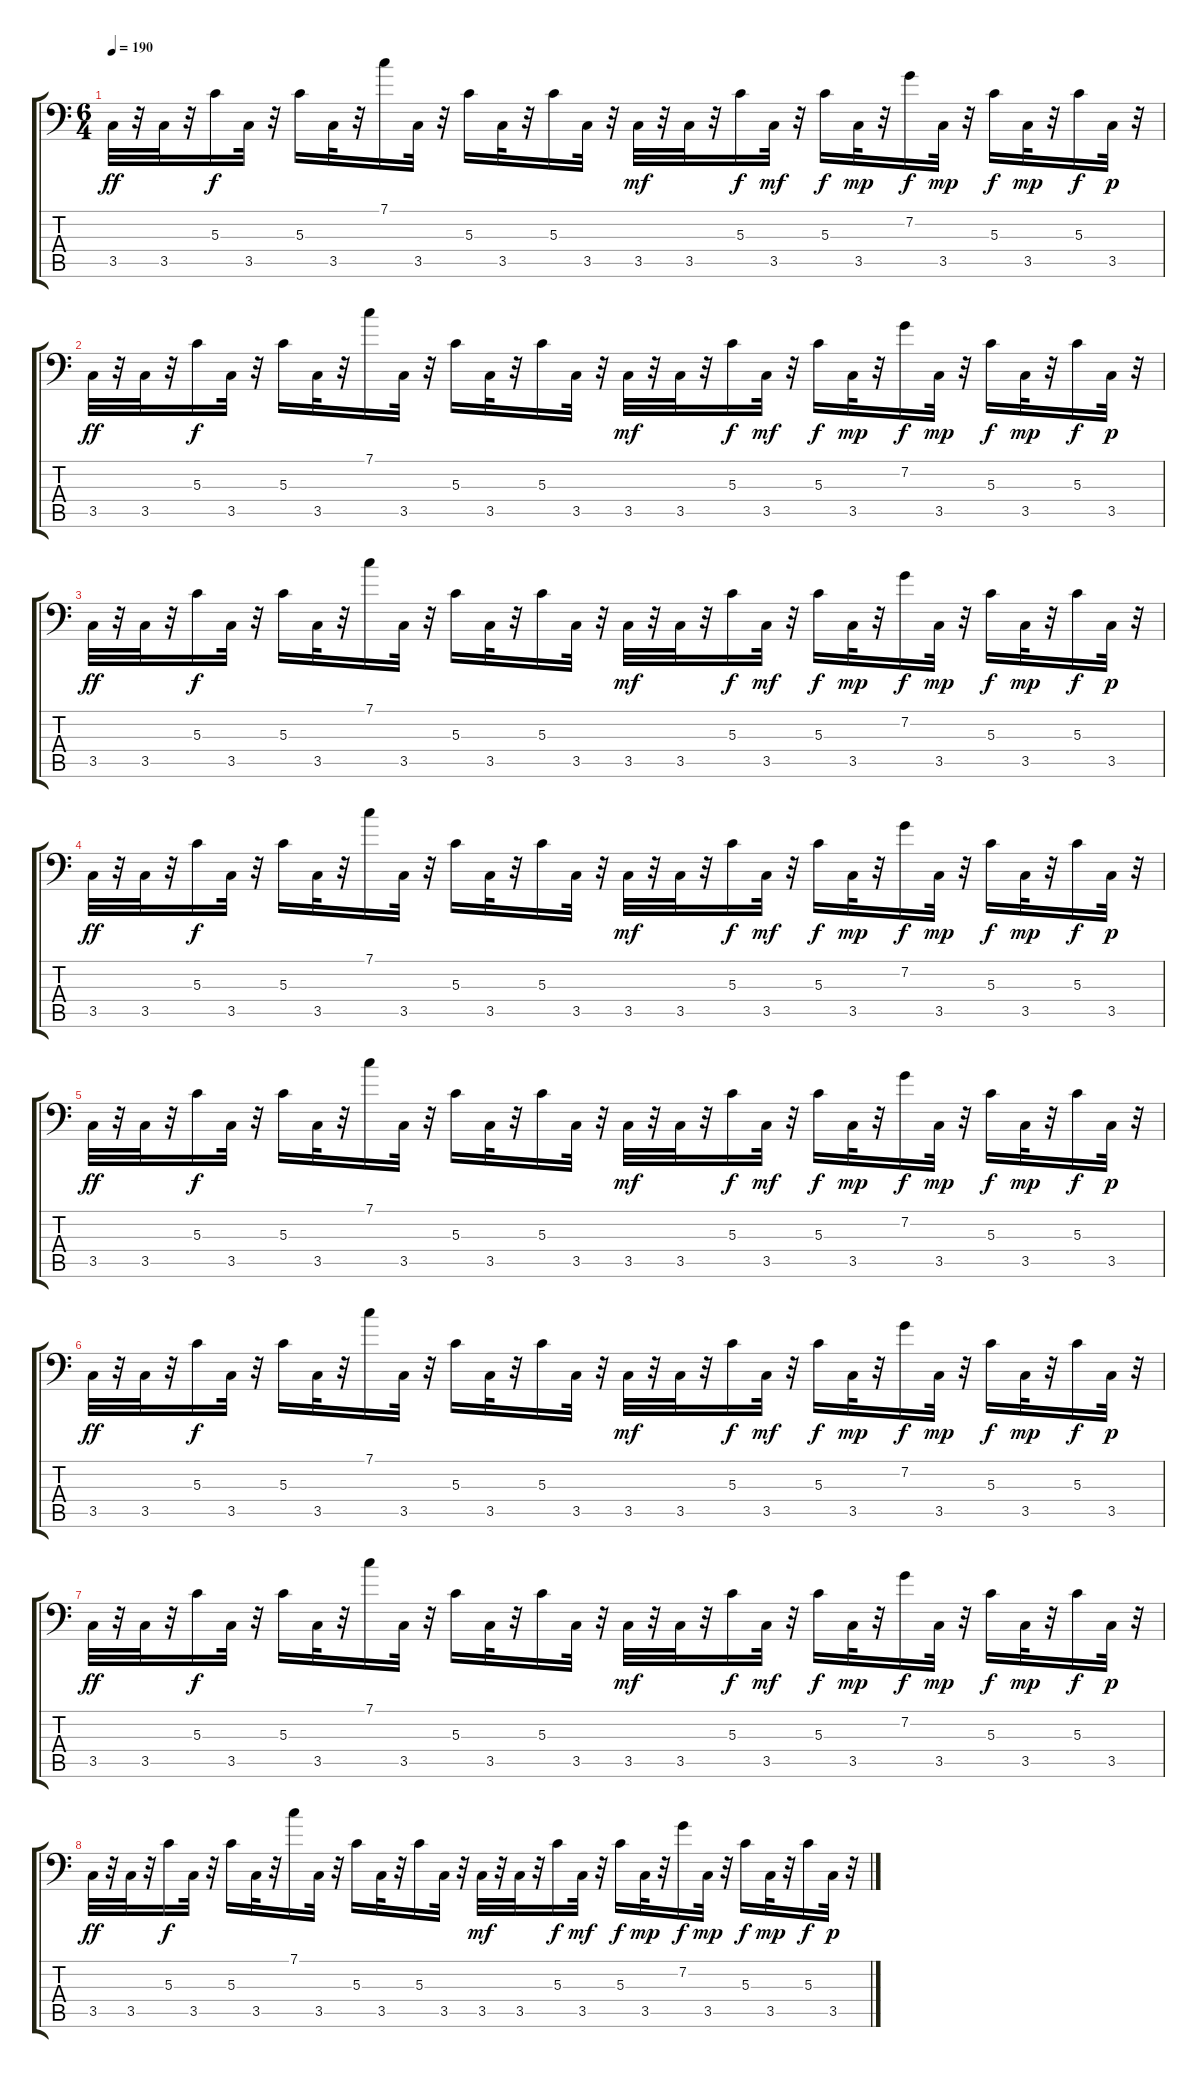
\track "" {instrument electricbassfinger}
\staff {score tabs}
\tuning (F3 C3 G2 D2 A1 C1) {hide}
\ts (6 4)
\tempo 190
\clef f4
\ks c
3.5.32{dy ff balance 16} r.32 3.5.32 r.32 5.3.16{dy f balance 14} 3.5.32 r.32 5.3.16{balance 13} 3.5.32 r.32 7.1.16{balance 11} 3.5.32 r.32 5.3.16{balance 10} 3.5.32 r.32 5.3.16{balance 9} 3.5.32 r.32 3.5.32{dy mf balance 7} r.32 3.5.32 r.32 5.3.16{dy f balance 6} 3.5.32{dy mf} r.32 5.3.16{dy f balance 5} 3.5.32{dy mp} r.32 7.2.16{dy f balance 3} 3.5.32{dy mp} r.32 5.3.16{dy f balance 2} 3.5.32{dy mp} r.32 5.3.16{dy f balance 0} 3.5.32{dy p} r.32 |
3.5.32{dy ff balance 0} r.32 3.5.32 r.32 5.3.16{dy f balance 2} 3.5.32 r.32 5.3.16{balance 3} 3.5.32 r.32 7.1.16{balance 5} 3.5.32 r.32 5.3.16{balance 6} 3.5.32 r.32 5.3.16{balance 7} 3.5.32 r.32 3.5.32{dy mf balance 9} r.32 3.5.32 r.32 5.3.16{dy f balance 10} 3.5.32{dy mf} r.32 5.3.16{dy f balance 11} 3.5.32{dy mp} r.32 7.2.16{dy f balance 13} 3.5.32{dy mp} r.32 5.3.16{dy f balance 14} 3.5.32{dy mp} r.32 5.3.16{dy f balance 16} 3.5.32{dy p} r.32 |
3.5.32{dy ff balance 16} r.32 3.5.32 r.32 5.3.16{dy f balance 14} 3.5.32 r.32 5.3.16{balance 13} 3.5.32 r.32 7.1.16{balance 11} 3.5.32 r.32 5.3.16{balance 10} 3.5.32 r.32 5.3.16{balance 9} 3.5.32 r.32 3.5.32{dy mf balance 7} r.32 3.5.32 r.32 5.3.16{dy f balance 6} 3.5.32{dy mf} r.32 5.3.16{dy f balance 5} 3.5.32{dy mp} r.32 7.2.16{dy f balance 3} 3.5.32{dy mp} r.32 5.3.16{dy f balance 2} 3.5.32{dy mp} r.32 5.3.16{dy f balance 0} 3.5.32{dy p} r.32 |
3.5.32{dy ff balance 0} r.32 3.5.32 r.32 5.3.16{dy f balance 2} 3.5.32 r.32 5.3.16{balance 3} 3.5.32 r.32 7.1.16{balance 5} 3.5.32 r.32 5.3.16{balance 6} 3.5.32 r.32 5.3.16{balance 7} 3.5.32 r.32 3.5.32{dy mf balance 9} r.32 3.5.32 r.32 5.3.16{dy f balance 10} 3.5.32{dy mf} r.32 5.3.16{dy f balance 11} 3.5.32{dy mp} r.32 7.2.16{dy f balance 13} 3.5.32{dy mp} r.32 5.3.16{dy f balance 14} 3.5.32{dy mp} r.32 5.3.16{dy f balance 16} 3.5.32{dy p} r.32 |
3.5.32{dy ff balance 16} r.32 3.5.32 r.32 5.3.16{dy f balance 14} 3.5.32 r.32 5.3.16{balance 13} 3.5.32 r.32 7.1.16{balance 11} 3.5.32 r.32 5.3.16{balance 10} 3.5.32 r.32 5.3.16{balance 9} 3.5.32 r.32 3.5.32{dy mf balance 7} r.32 3.5.32 r.32 5.3.16{dy f balance 6} 3.5.32{dy mf} r.32 5.3.16{dy f balance 5} 3.5.32{dy mp} r.32 7.2.16{dy f balance 3} 3.5.32{dy mp} r.32 5.3.16{dy f balance 2} 3.5.32{dy mp} r.32 5.3.16{dy f balance 0} 3.5.32{dy p} r.32 |
3.5.32{dy ff balance 0} r.32 3.5.32 r.32 5.3.16{dy f balance 2} 3.5.32 r.32 5.3.16{balance 3} 3.5.32 r.32 7.1.16{balance 5} 3.5.32 r.32 5.3.16{balance 6} 3.5.32 r.32 5.3.16{balance 7} 3.5.32 r.32 3.5.32{dy mf balance 9} r.32 3.5.32 r.32 5.3.16{dy f balance 10} 3.5.32{dy mf} r.32 5.3.16{dy f balance 11} 3.5.32{dy mp} r.32 7.2.16{dy f balance 13} 3.5.32{dy mp} r.32 5.3.16{dy f balance 14} 3.5.32{dy mp} r.32 5.3.16{dy f balance 16} 3.5.32{dy p} r.32 |
3.5.32{dy ff balance 16} r.32 3.5.32 r.32 5.3.16{dy f balance 14} 3.5.32 r.32 5.3.16{balance 13} 3.5.32 r.32 7.1.16{balance 11} 3.5.32 r.32 5.3.16{balance 10} 3.5.32 r.32 5.3.16{balance 9} 3.5.32 r.32 3.5.32{dy mf balance 7} r.32 3.5.32 r.32 5.3.16{dy f balance 6} 3.5.32{dy mf} r.32 5.3.16{dy f balance 5} 3.5.32{dy mp} r.32 7.2.16{dy f balance 3} 3.5.32{dy mp} r.32 5.3.16{dy f balance 2} 3.5.32{dy mp} r.32 5.3.16{dy f balance 0} 3.5.32{dy p} r.32 |
3.5.32{dy ff balance 0} r.32 3.5.32 r.32 5.3.16{dy f balance 2} 3.5.32 r.32 5.3.16{balance 3} 3.5.32 r.32 7.1.16{balance 5} 3.5.32 r.32 5.3.16{balance 6} 3.5.32 r.32 5.3.16{balance 7} 3.5.32 r.32 3.5.32{dy mf balance 9} r.32 3.5.32 r.32 5.3.16{dy f balance 10} 3.5.32{dy mf} r.32 5.3.16{dy f balance 11} 3.5.32{dy mp} r.32 7.2.16{dy f balance 13} 3.5.32{dy mp} r.32 5.3.16{dy f balance 14} 3.5.32{dy mp} r.32 5.3.16{dy f balance 16} 3.5.32{dy p} r.32
